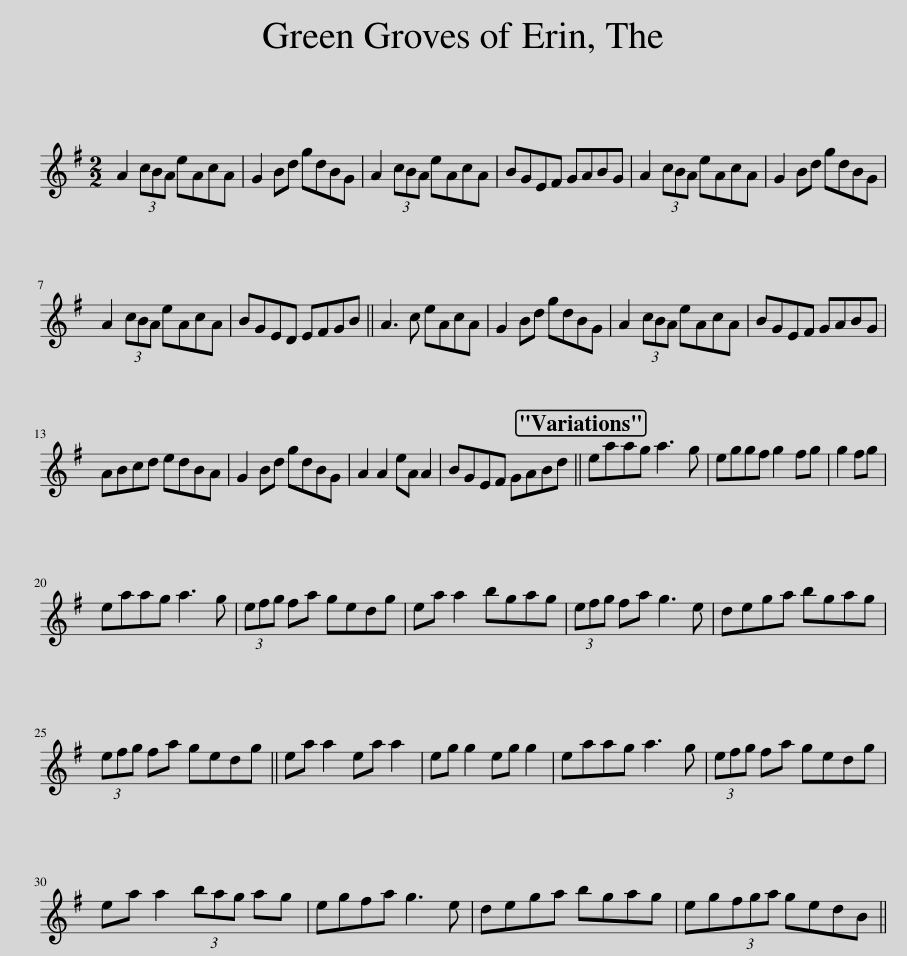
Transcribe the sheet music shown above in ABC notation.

X:1
L:1/8
M:2/2
I:linebreak $
K:G
V:1 treble
V:1
 A2 (3cBA eAcA | G2 Bd gdBG | A2 (3cBA eAcA | BGEF GABG | A2 (3cBA eAcA | %5
 G2 Bd gdBG |$ A2 (3cBA eAcA | BGED EFGB || A3 c eAcA | G2 Bd gdBG | %10
 A2 (3cBA eAcA | BGEF GABG |$ ABcd edBA | G2 Bd gdBG | A2 A2 eA A2 | %15
 BGEF GABd || eaag a3 g | eggf g2 fg | g2 fg |$ eaag a3 g | %20
 (3efg fa gedg | ea a2 bgag | (3efg fa g3 e | dega bgag |$ (3efg fa gedg || %25
 ea a2 ea a2 | eg g2 eg g2 | eaag a3 g | (3efg fa gedg |$ ea a2 (3bag ag | %30
 egfa g3 e | dega bgag | eg(3fga gedB || %33
